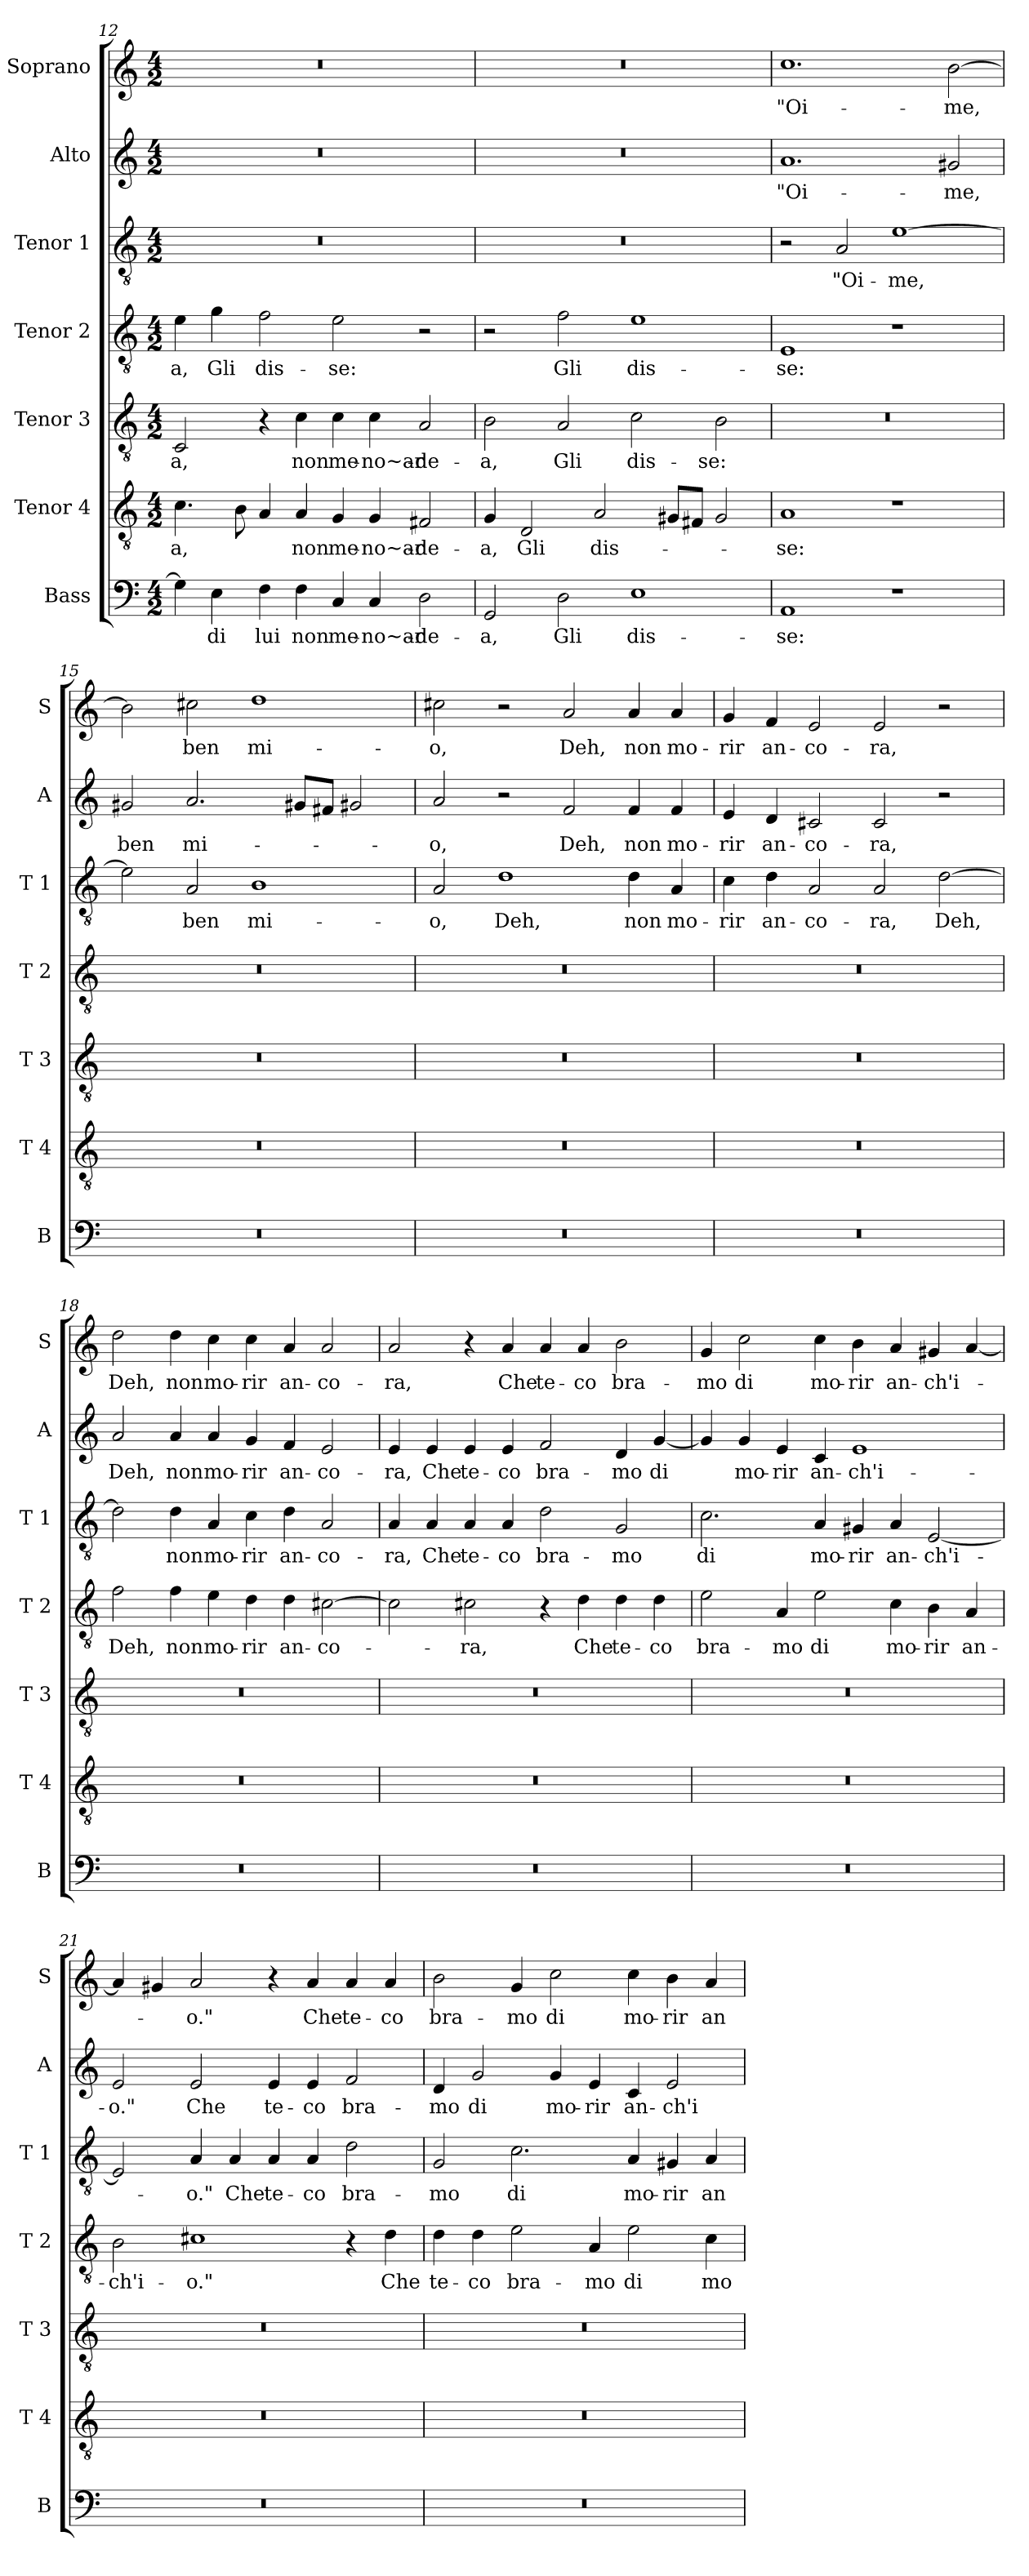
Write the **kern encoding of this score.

**kern	**text	**kern	**text	**kern	**text	**kern	**text	**kern	**text	**kern	**text	**kern	**text
*part7	*part7	*part6	*part6	*part5	*part5	*part4	*part4	*part3	*part3	*part2	*part2	*part1	*part1
*staff7	*staff7	*staff6	*staff6	*staff5	*staff5	*staff4	*staff4	*staff3	*staff3	*staff2	*staff2	*staff1	*staff1
*I"Bass	*	*I"Tenor 4	*	*I"Tenor 3	*	*I"Tenor 2	*	*I"Tenor 1	*	*I"Alto	*	*I"Soprano	*
*I'B	*	*I'T 4	*	*I'T 3	*	*I'T 2	*	*I'T 1	*	*I'A	*	*I'S	*
*clefF4	*	*clefGv2	*	*clefGv2	*	*clefGv2	*	*clefGv2	*	*clefG2	*	*clefG2	*
*k[]	*	*k[]	*	*k[]	*	*k[]	*	*k[]	*	*k[]	*	*k[]	*
*C:	*	*C:	*	*C:	*	*C:	*	*C:	*	*C:	*	*C:	*
*M4/2	*	*M4/2	*	*M4/2	*	*M4/2	*	*M4/2	*	*M4/2	*	*M4/2	*
=12	=12	=12	=12	=12	=12	=12	=12	=12	=12	=12	=12	=12	=12
!	!	!	!LO:LY:b	!	!LO:LY:b	!	!LO:LY:b	!	!	!	!	!	!
4G\]	.	4.c\	-a,	2C/	-a,	4e\	-a,	0r	.	0r	.	0r	.
!	!LO:LY:b	!	!	!	!	!	!LO:LY:b	!	!	!	!	!	!
4E\	di	.	.	.	.	4g\	Gli	.	.	.	.	.	.
.	.	8B\	.	.	.	.	.	.	.	.	.	.	.
!	!LO:LY:b	!	!	!	!	!	!LO:LY:b	!	!	!	!	!	!
4F\	lui	4A/	.	4r	.	2f\	dis-	.	.	.	.	.	.
!	!LO:LY:b	!	!LO:LY:b	!	!LO:LY:b	!	!	!	!	!	!	!	!
4F\	non	4A/	non	4c\	non	.	.	.	.	.	.	.	.
!	!LO:LY:b	!	!LO:LY:b	!	!LO:LY:b	!	!LO:LY:b	!	!	!	!	!	!
4C/	me-	4G/	me-	4c\	me-	2e\	-se:	.	.	.	.	.	.
!	!LO:LY:b	!	!LO:LY:b	!	!LO:LY:b	!	!	!	!	!	!	!	!
4C/	-no~ar-	4G/	-no~ar-	4c\	-no~ar-	.	.	.	.	.	.	.	.
!	!LO:LY:b	!	!LO:LY:b	!	!LO:LY:b	!	!	!	!	!	!	!	!
2D\	-de-	2F#X/	-de-	2A/	-de-	2r	.	.	.	.	.	.	.
=13	=13	=13	=13	=13	=13	=13	=13	=13	=13	=13	=13	=13	=13
!	!LO:LY:b	!	!LO:LY:b	!	!LO:LY:b	!	!	!	!	!	!	!	!
2GG/	-a,	4G/	-a,	2B\	-a,	2r	.	0r	.	0r	.	0r	.
!	!	!	!LO:LY:b	!	!	!	!	!	!	!	!	!	!
.	.	2D/	Gli	.	.	.	.	.	.	.	.	.	.
!	!LO:LY:b	!	!	!	!LO:LY:b	!	!LO:LY:b	!	!	!	!	!	!
2D\	Gli	.	.	2A/	Gli	2f\	Gli	.	.	.	.	.	.
!	!	!	!LO:LY:b	!	!	!	!	!	!	!	!	!	!
.	.	2A/	dis-	.	.	.	.	.	.	.	.	.	.
!	!LO:LY:b	!	!	!	!LO:LY:b	!	!LO:LY:b	!	!	!	!	!	!
1E	dis-	.	.	2c\	dis-	1e	dis-	.	.	.	.	.	.
.	.	8G#X/L	.	.	.	.	.	.	.	.	.	.	.
.	.	8F#X/J	.	.	.	.	.	.	.	.	.	.	.
!	!	!	!	!	!LO:LY:b	!	!	!	!	!	!	!	!
.	.	2G#/	.	2B\	-se:	.	.	.	.	.	.	.	.
!!LO:LB:g=z
=14	=14	=14	=14	=14	=14	=14	=14	=14	=14	=14	=14	=14	=14
!	!LO:LY:b	!	!LO:LY:b	!	!	!	!LO:LY:b	!	!	!	!LO:LY:b	!	!LO:LY:b
1AA	-se:	1A	-se:	0r	.	1E	-se:	2r	.	1.a	"Oi-	1.cc	"Oi-
!	!	!	!	!	!	!	!	!	!LO:LY:b	!	!	!	!
.	.	.	.	.	.	.	.	2A/	"Oi-	.	.	.	.
!	!	!	!	!	!	!	!	!	!LO:LY:b	!	!	!	!
1r	.	1r	.	.	.	1r	.	[1e	-me,	.	.	.	.
!	!	!	!	!	!	!	!	!	!	!	!LO:LY:b	!	!LO:LY:b
.	.	.	.	.	.	.	.	.	.	2g#X/	-me,	[2b\	-me,
=15	=15	=15	=15	=15	=15	=15	=15	=15	=15	=15	=15	=15	=15
!	!	!	!	!	!	!	!	!	!	!	!LO:LY:b	!	!
0r	.	0r	.	0r	.	0r	.	2e\]	.	2g#X/	ben	2b\]	.
!	!	!	!	!	!	!	!	!	!LO:LY:b	!	!LO:LY:b	!	!LO:LY:b
.	.	.	.	.	.	.	.	2A/	ben	2.a/	mi-	2cc#X\	ben
!	!	!	!	!	!	!	!	!	!LO:LY:b	!	!	!	!LO:LY:b
.	.	.	.	.	.	.	.	1B	mi-	.	.	1dd	mi-
.	.	.	.	.	.	.	.	.	.	8g#X/L	.	.	.
.	.	.	.	.	.	.	.	.	.	8f#X/J	.	.	.
.	.	.	.	.	.	.	.	.	.	2g#X/	.	.	.
=16	=16	=16	=16	=16	=16	=16	=16	=16	=16	=16	=16	=16	=16
!	!	!	!	!	!	!	!	!	!LO:LY:b	!	!LO:LY:b	!	!LO:LY:b
0r	.	0r	.	0r	.	0r	.	2A/	-o,	2a/	-o,	2cc#X\	-o,
!	!	!	!	!	!	!	!	!	!LO:LY:b	!	!	!	!
.	.	.	.	.	.	.	.	1d	Deh,	2r	.	2r	.
!	!	!	!	!	!	!	!	!	!	!	!LO:LY:b	!	!LO:LY:b
.	.	.	.	.	.	.	.	.	.	2f/	Deh,	2a/	Deh,
!	!	!	!	!	!	!	!	!	!LO:LY:b	!	!LO:LY:b	!	!LO:LY:b
.	.	.	.	.	.	.	.	4d\	non	4f/	non	4a/	non
!	!	!	!	!	!	!	!	!	!LO:LY:b	!	!LO:LY:b	!	!LO:LY:b
.	.	.	.	.	.	.	.	4A/	mo-	4f/	mo-	4a/	mo-
=17	=17	=17	=17	=17	=17	=17	=17	=17	=17	=17	=17	=17	=17
!	!	!	!	!	!	!	!	!	!LO:LY:b	!	!LO:LY:b	!	!LO:LY:b
0r	.	0r	.	0r	.	0r	.	4c\	-rir	4e/	-rir	4g/	-rir
!	!	!	!	!	!	!	!	!	!LO:LY:b	!	!LO:LY:b	!	!LO:LY:b
.	.	.	.	.	.	.	.	4d\	an-	4d/	an-	4f/	an-
!	!	!	!	!	!	!	!	!	!LO:LY:b	!	!LO:LY:b	!	!LO:LY:b
.	.	.	.	.	.	.	.	2A/	-co-	2c#X/	-co-	2e/	-co-
!	!	!	!	!	!	!	!	!	!LO:LY:b	!	!LO:LY:b	!	!LO:LY:b
.	.	.	.	.	.	.	.	2A/	-ra,	2c#/	-ra,	2e/	-ra,
!	!	!	!	!	!	!	!	!	!LO:LY:b	!	!	!	!
.	.	.	.	.	.	.	.	[2d\	Deh,	2r	.	2r	.
!!LO:PB:g=z
=18	=18	=18	=18	=18	=18	=18	=18	=18	=18	=18	=18	=18	=18
!	!	!	!	!	!	!	!LO:LY:b	!	!	!	!LO:LY:b	!	!LO:LY:b
0r	.	0r	.	0r	.	2f\	Deh,	2d\]	.	2a/	Deh,	2dd\	Deh,
!	!	!	!	!	!	!	!LO:LY:b	!	!LO:LY:b	!	!LO:LY:b	!	!LO:LY:b
.	.	.	.	.	.	4f\	non	4d\	non	4a/	non	4dd\	non
!	!	!	!	!	!	!	!LO:LY:b	!	!LO:LY:b	!	!LO:LY:b	!	!LO:LY:b
.	.	.	.	.	.	4e\	mo-	4A/	mo-	4a/	mo-	4cc\	mo-
!	!	!	!	!	!	!	!LO:LY:b	!	!LO:LY:b	!	!LO:LY:b	!	!LO:LY:b
.	.	.	.	.	.	4d\	-rir	4c\	-rir	4g/	-rir	4cc\	-rir
!	!	!	!	!	!	!	!LO:LY:b	!	!LO:LY:b	!	!LO:LY:b	!	!LO:LY:b
.	.	.	.	.	.	4d\	an-	4d\	an-	4f/	an-	4a/	an-
!	!	!	!	!	!	!	!LO:LY:b	!	!LO:LY:b	!	!LO:LY:b	!	!LO:LY:b
.	.	.	.	.	.	[2c#X\	-co-	2A/	-co-	2e/	-co-	2a/	-co-
=19	=19	=19	=19	=19	=19	=19	=19	=19	=19	=19	=19	=19	=19
!	!	!	!	!	!	!	!	!	!LO:LY:b	!	!LO:LY:b	!	!LO:LY:b
0r	.	0r	.	0r	.	2c#\]	.	4A/	-ra,	4e/	-ra,	2a/	-ra,
!	!	!	!	!	!	!	!	!	!LO:LY:b	!	!LO:LY:b	!	!
.	.	.	.	.	.	.	.	4A/	Che	4e/	Che	.	.
!	!	!	!	!	!	!	!LO:LY:b	!	!LO:LY:b	!	!LO:LY:b	!	!
.	.	.	.	.	.	2c#X\	-ra,	4A/	te-	4e/	te-	4r	.
!	!	!	!	!	!	!	!	!	!LO:LY:b	!	!LO:LY:b	!	!LO:LY:b
.	.	.	.	.	.	.	.	4A/	-co	4e/	-co	4a/	Che
!	!	!	!	!	!	!	!	!	!LO:LY:b	!	!LO:LY:b	!	!LO:LY:b
.	.	.	.	.	.	4r	.	2d\	bra-	2f/	bra-	4a/	te-
!	!	!	!	!	!	!	!LO:LY:b	!	!	!	!	!	!LO:LY:b
.	.	.	.	.	.	4d\	Che	.	.	.	.	4a/	-co
!	!	!	!	!	!	!	!LO:LY:b	!	!LO:LY:b	!	!LO:LY:b	!	!LO:LY:b
.	.	.	.	.	.	4d\	te-	2G/	-mo	4d/	-mo	2b\	bra-
!	!	!	!	!	!	!	!LO:LY:b	!	!	!	!LO:LY:b	!	!
.	.	.	.	.	.	4d\	-co	.	.	[4g/	di	.	.
=20	=20	=20	=20	=20	=20	=20	=20	=20	=20	=20	=20	=20	=20
!	!	!	!	!	!	!	!LO:LY:b	!	!LO:LY:b	!	!	!	!LO:LY:b
0r	.	0r	.	0r	.	2e\	bra-	2.c\	di	4g/]	.	4g/	-mo
!	!	!	!	!	!	!	!	!	!	!	!LO:LY:b	!	!LO:LY:b
.	.	.	.	.	.	.	.	.	.	4g/	mo-	2cc\	di
!	!	!	!	!	!	!	!LO:LY:b	!	!	!	!LO:LY:b	!	!
.	.	.	.	.	.	4A/	-mo	.	.	4e/	-rir	.	.
!	!	!	!	!	!	!	!LO:LY:b	!	!LO:LY:b	!	!LO:LY:b	!	!LO:LY:b
.	.	.	.	.	.	2e\	di	4A/	mo-	4c/	an-	4cc\	mo-
!	!	!	!	!	!	!	!	!	!LO:LY:b	!	!LO:LY:b	!	!LO:LY:b
.	.	.	.	.	.	.	.	4G#X/	-rir	1e	-ch'i-	4b\	-rir
!	!	!	!	!	!	!	!LO:LY:b	!	!LO:LY:b	!	!	!	!LO:LY:b
.	.	.	.	.	.	4c\	mo-	4A/	an-	.	.	4a/	an-
!	!	!	!	!	!	!	!LO:LY:b	!	!LO:LY:b	!	!	!	!LO:LY:b
.	.	.	.	.	.	4B\	-rir	[2E/	-ch'i-	.	.	4g#X/	-ch'i-
!	!	!	!	!	!	!	!LO:LY:b	!	!	!	!	!	!
.	.	.	.	.	.	4A/	an-	.	.	.	.	[4a/	.
=21	=21	=21	=21	=21	=21	=21	=21	=21	=21	=21	=21	=21	=21
!	!	!	!	!	!	!	!LO:LY:b	!	!	!	!LO:LY:b	!	!
0r	.	0r	.	0r	.	2B\	-ch'i-	2E/]	.	2e/	-o."	4a/]	.
.	.	.	.	.	.	.	.	.	.	.	.	4g#X/	.
!	!	!	!	!	!	!	!LO:LY:b	!	!LO:LY:b	!	!LO:LY:b	!	!LO:LY:b
.	.	.	.	.	.	1c#X	-o."	4A/	-o."	2e/	Che	2a/	-o."
!	!	!	!	!	!	!	!	!	!LO:LY:b	!	!	!	!
.	.	.	.	.	.	.	.	4A/	Che	.	.	.	.
!	!	!	!	!	!	!	!	!	!LO:LY:b	!	!LO:LY:b	!	!
.	.	.	.	.	.	.	.	4A/	te-	4e/	te-	4r	.
!	!	!	!	!	!	!	!	!	!LO:LY:b	!	!LO:LY:b	!	!LO:LY:b
.	.	.	.	.	.	.	.	4A/	-co	4e/	-co	4a/	Che
!	!	!	!	!	!	!	!	!	!LO:LY:b	!	!LO:LY:b	!	!LO:LY:b
.	.	.	.	.	.	4r	.	2d\	bra-	2f/	bra-	4a/	te-
!	!	!	!	!	!	!	!LO:LY:b	!	!	!	!	!	!LO:LY:b
.	.	.	.	.	.	4d\	Che	.	.	.	.	4a/	-co
!!LO:LB:g=z
=22	=22	=22	=22	=22	=22	=22	=22	=22	=22	=22	=22	=22	=22
!	!	!	!	!	!	!	!LO:LY:b	!	!LO:LY:b	!	!LO:LY:b	!	!LO:LY:b
0r	.	0r	.	0r	.	4d\	te-	2G/	-mo	4d/	-mo	2b\	bra-
!	!	!	!	!	!	!	!LO:LY:b	!	!	!	!LO:LY:b	!	!
.	.	.	.	.	.	4d\	-co	.	.	2g/	di	.	.
!	!	!	!	!	!	!	!LO:LY:b	!	!LO:LY:b	!	!	!	!LO:LY:b
.	.	.	.	.	.	2e\	bra-	2.c\	di	.	.	4g/	-mo
!	!	!	!	!	!	!	!	!	!	!	!LO:LY:b	!	!LO:LY:b
.	.	.	.	.	.	.	.	.	.	4g/	mo-	2cc\	di
!	!	!	!	!	!	!	!LO:LY:b	!	!	!	!LO:LY:b	!	!
.	.	.	.	.	.	4A/	-mo	.	.	4e/	-rir	.	.
!	!	!	!	!	!	!	!LO:LY:b	!	!LO:LY:b	!	!LO:LY:b	!	!LO:LY:b
.	.	.	.	.	.	2e\	di	4A/	mo-	4c/	an-	4cc\	mo-
!	!	!	!	!	!	!	!	!	!LO:LY:b	!	!LO:LY:b	!	!LO:LY:b
.	.	.	.	.	.	.	.	4G#X/	-rir	2e/	-ch'i-	4b\	-rir
!	!	!	!	!	!	!	!LO:LY:b	!	!LO:LY:b	!	!	!	!LO:LY:b
.	.	.	.	.	.	4c\	mo-	4A/	an-	.	.	4a/	an-
=	=	=	=	=	=	=	=	=	=	=	=	=	=
*-	*-	*-	*-	*-	*-	*-	*-	*-	*-	*-	*-	*-	*-
